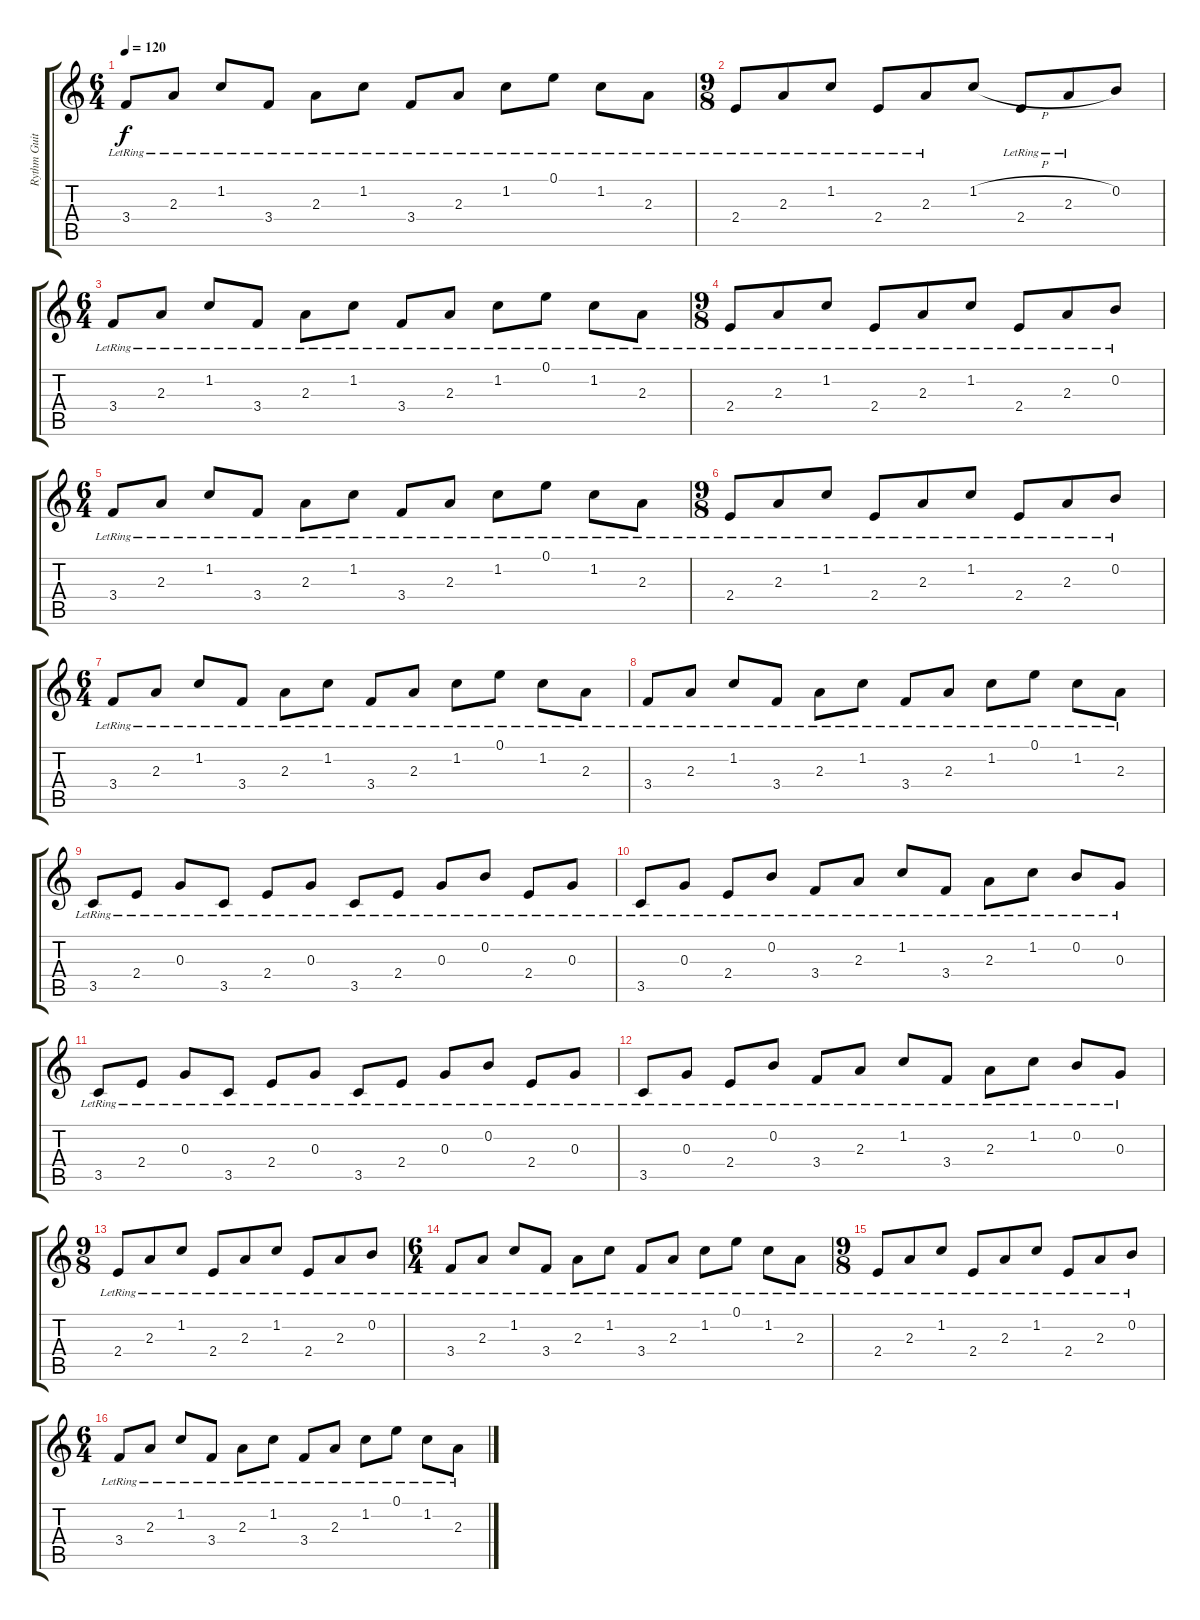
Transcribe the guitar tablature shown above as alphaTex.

\track ("Rythm Guitar" "Rythm Guit") {instrument electricguitarjazz}
\staff {score tabs}
\tuning (E4 B3 G3 D3 A2 E2) {hide}
\ts (6 4)
\tempo 120
\clef g2
\ks c
3.4{lr}.8{dy f} 2.3{lr}.8 1.2{lr}.8 3.4{lr}.8 2.3{lr}.8 1.2{lr}.8 3.4{lr}.8 2.3{lr}.8 1.2{lr}.8 0.1{lr}.8 1.2{lr}.8 2.3{lr}.8 |
\ts (9 8)
2.4{lr}.8 2.3{lr}.8 1.2{lr}.8 2.4{lr}.8 2.3{lr}.8 1.2{h}.8 2.4{lr}.8 2.3{lr}.8 0.2.8 |
\ts (6 4)
3.4{lr}.8 2.3{lr}.8 1.2{lr}.8 3.4{lr}.8 2.3{lr}.8 1.2{lr}.8 3.4{lr}.8 2.3{lr}.8 1.2{lr}.8 0.1{lr}.8 1.2{lr}.8 2.3{lr}.8 |
\ts (9 8)
2.4{lr}.8 2.3{lr}.8 1.2{lr}.8 2.4{lr}.8 2.3{lr}.8 1.2{lr}.8 2.4{lr}.8 2.3{lr}.8 0.2{lr}.8 |
\ts (6 4)
3.4{lr}.8 2.3{lr}.8 1.2{lr}.8 3.4{lr}.8 2.3{lr}.8 1.2{lr}.8 3.4{lr}.8 2.3{lr}.8 1.2{lr}.8 0.1{lr}.8 1.2{lr}.8 2.3{lr}.8 |
\ts (9 8)
2.4{lr}.8 2.3{lr}.8 1.2{lr}.8 2.4{lr}.8 2.3{lr}.8 1.2{lr}.8 2.4{lr}.8 2.3{lr}.8 0.2{lr}.8 |
\ts (6 4)
3.4{lr}.8 2.3{lr}.8 1.2{lr}.8 3.4{lr}.8 2.3{lr}.8 1.2{lr}.8 3.4{lr}.8 2.3{lr}.8 1.2{lr}.8 0.1{lr}.8 1.2{lr}.8 2.3{lr}.8 |
3.4{lr}.8 2.3{lr}.8 1.2{lr}.8 3.4{lr}.8 2.3{lr}.8 1.2{lr}.8 3.4{lr}.8 2.3{lr}.8 1.2{lr}.8 0.1{lr}.8 1.2{lr}.8 2.3{lr}.8 |
3.5{lr}.8 2.4{lr}.8 0.3{lr}.8 3.5{lr}.8 2.4{lr}.8 0.3{lr}.8 3.5{lr}.8 2.4{lr}.8 0.3{lr}.8 0.2{lr}.8 2.4{lr}.8 0.3{lr}.8 |
3.5{lr}.8 0.3{lr}.8 2.4{lr}.8 0.2{lr}.8 3.4{lr}.8 2.3{lr}.8 1.2{lr}.8 3.4{lr}.8 2.3{lr}.8 1.2{lr}.8 0.2{lr}.8 0.3{lr}.8 |
3.5{lr}.8 2.4{lr}.8 0.3{lr}.8 3.5{lr}.8 2.4{lr}.8 0.3{lr}.8 3.5{lr}.8 2.4{lr}.8 0.3{lr}.8 0.2{lr}.8 2.4{lr}.8 0.3{lr}.8 |
3.5{lr}.8 0.3{lr}.8 2.4{lr}.8 0.2{lr}.8 3.4{lr}.8 2.3{lr}.8 1.2{lr}.8 3.4{lr}.8 2.3{lr}.8 1.2{lr}.8 0.2{lr}.8 0.3{lr}.8 |
\ts (9 8)
2.4{lr}.8 2.3{lr}.8 1.2{lr}.8 2.4{lr}.8 2.3{lr}.8 1.2{lr}.8 2.4{lr}.8 2.3{lr}.8 0.2{lr}.8 |
\ts (6 4)
3.4{lr}.8 2.3{lr}.8 1.2{lr}.8 3.4{lr}.8 2.3{lr}.8 1.2{lr}.8 3.4{lr}.8 2.3{lr}.8 1.2{lr}.8 0.1{lr}.8 1.2{lr}.8 2.3{lr}.8 |
\ts (9 8)
2.4{lr}.8 2.3{lr}.8 1.2{lr}.8 2.4{lr}.8 2.3{lr}.8 1.2{lr}.8 2.4{lr}.8 2.3{lr}.8 0.2{lr}.8 |
\ts (6 4)
3.4{lr}.8 2.3{lr}.8 1.2{lr}.8 3.4{lr}.8 2.3{lr}.8 1.2{lr}.8 3.4{lr}.8 2.3{lr}.8 1.2{lr}.8 0.1{lr}.8 1.2{lr}.8 2.3{lr}.8
